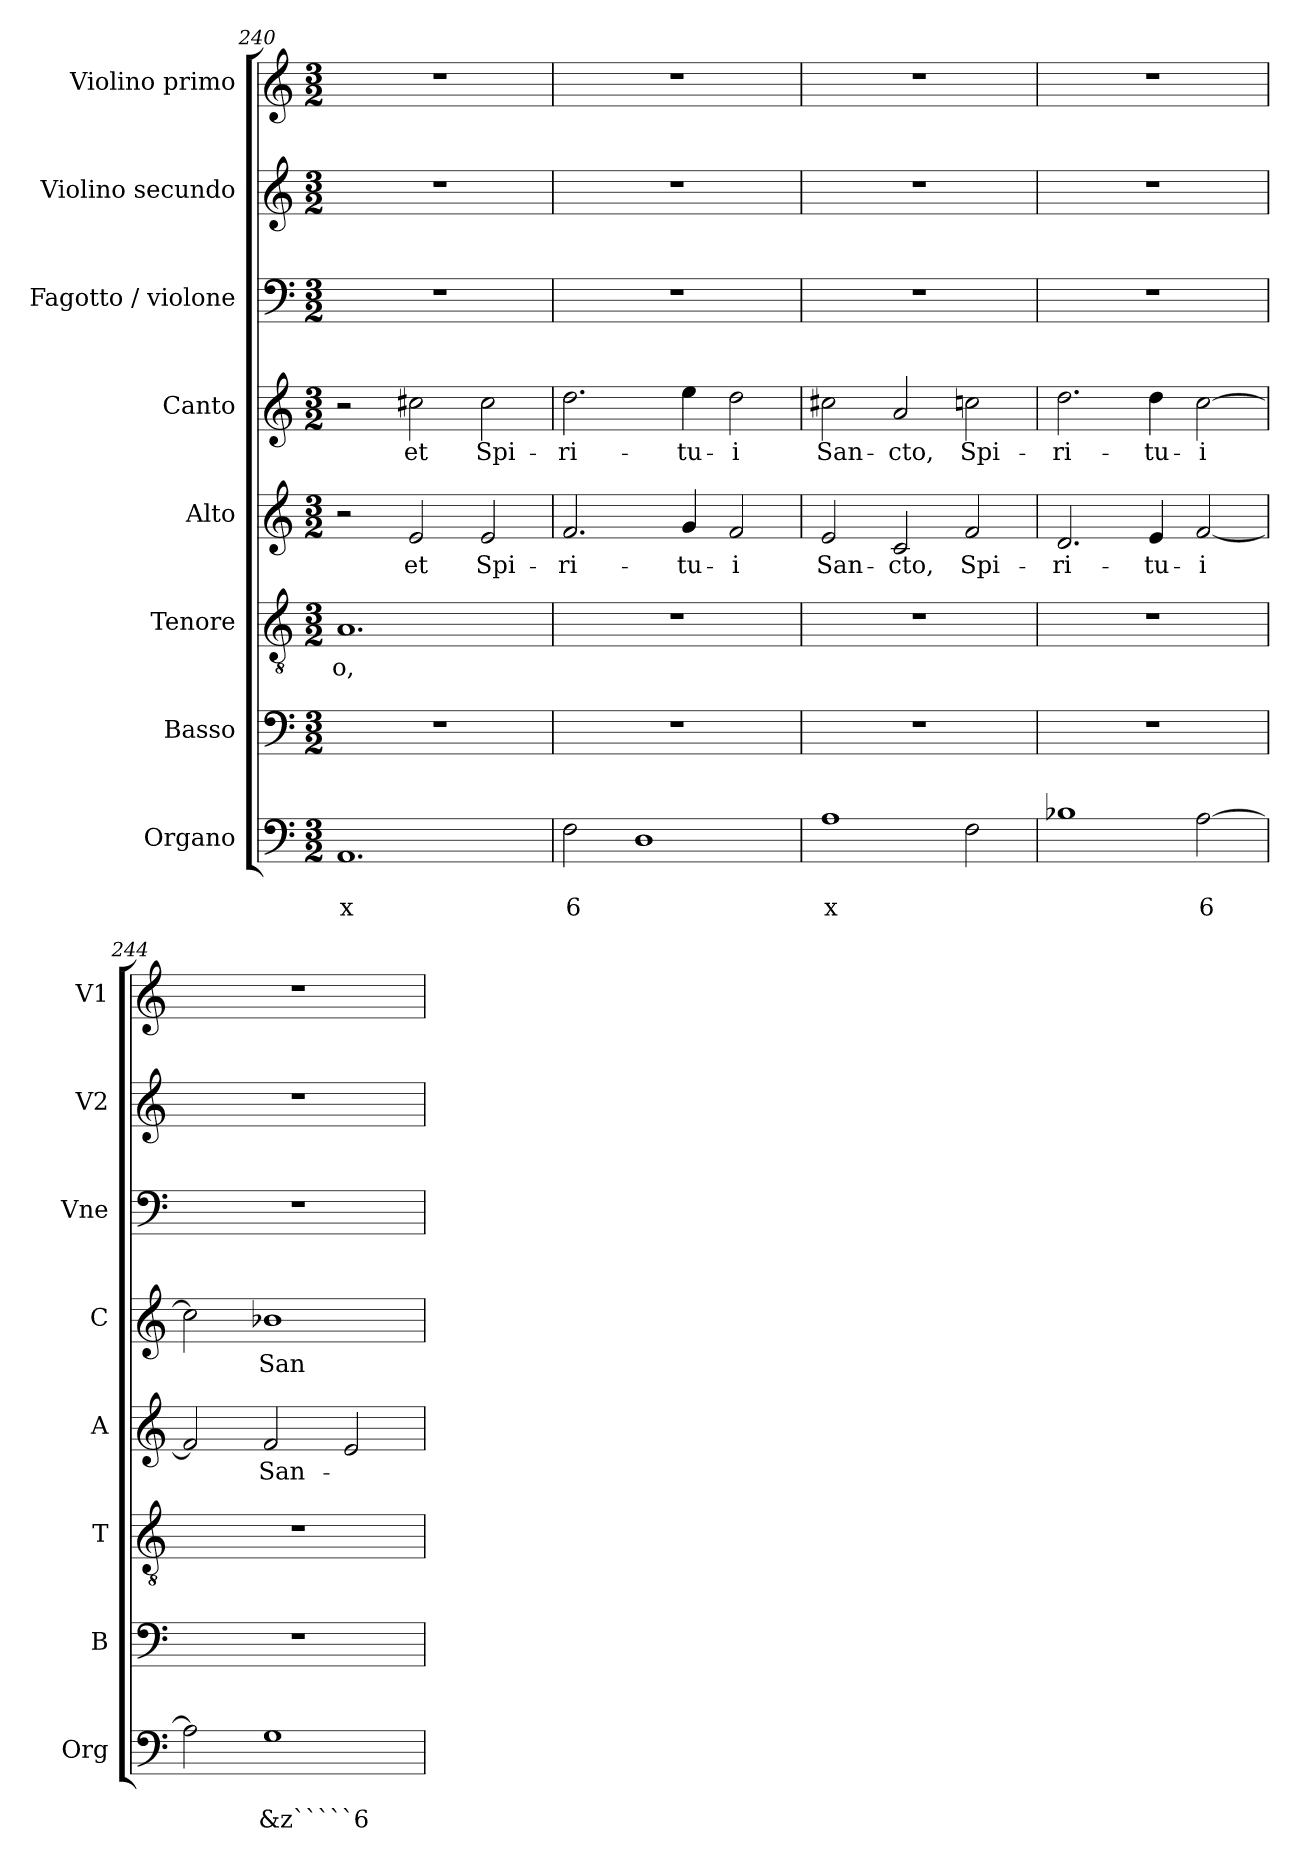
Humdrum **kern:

**kern	**text	**text	**kern	**kern	**text	**kern	**text	**kern	**text	**kern	**kern	**kern
*part8	*part8	*part8	*part7	*part6	*part6	*part5	*part5	*part4	*part4	*part3	*part2	*part1
*staff8	*staff8	*staff8	*staff7	*staff6	*staff6	*staff5	*staff5	*staff4	*staff4	*staff3	*staff2	*staff1
*I"Organo	*	*	*I"Basso	*I"Tenore	*	*I"Alto	*	*I"Canto	*	*I"Fagotto / violone	*I"Violino secundo	*I"Violino primo
*I'Org	*	*	*I'B	*I'T	*	*I'A	*	*I'C	*	*I'Vne	*I'V2	*I'V1
*clefF4	*	*	*clefF4	*clefGv2	*	*clefG2	*	*clefG2	*	*clefF4	*clefG2	*clefG2
*k[]	*	*	*k[]	*k[]	*	*k[]	*	*k[]	*	*k[]	*k[]	*k[]
*C:	*	*	*C:	*C:	*	*C:	*	*C:	*	*C:	*C:	*C:
*M3/2	*	*	*M3/2	*M3/2	*	*M3/2	*	*M3/2	*	*M3/2	*M3/2	*M3/2
=240	=240	=240	=240	=240	=240	=240	=240	=240	=240	=240	=240	=240
!	!	!LO:LY:b	!	!	!LO:LY:b	!	!	!	!	!	!	!
1.AA	.	x	1.r	1.A	-o,	2r	.	2r	.	1.r	1.r	1.r
!	!	!	!	!	!	!	!LO:LY:b	!	!LO:LY:b	!	!	!
.	.	.	.	.	.	2e/	et	2cc#X\	et	.	.	.
!	!	!	!	!	!	!	!LO:LY:b	!	!LO:LY:b	!	!	!
.	.	.	.	.	.	2e/	Spi-	2cc#\	Spi-	.	.	.
!!LO:LB:g=z
=241	=241	=241	=241	=241	=241	=241	=241	=241	=241	=241	=241	=241
!	!	!LO:LY:b	!	!	!	!	!LO:LY:b	!	!LO:LY:b	!	!	!
2F\	.	6	1.r	1.r	.	2.f/	-ri-	2.dd\	-ri-	1.r	1.r	1.r
1D	.	.	.	.	.	.	.	.	.	.	.	.
!	!	!	!	!	!	!	!LO:LY:b	!	!LO:LY:b	!	!	!
.	.	.	.	.	.	4g/	-tu-	4ee\	-tu-	.	.	.
!	!	!	!	!	!	!	!LO:LY:b	!	!LO:LY:b	!	!	!
.	.	.	.	.	.	2f/	-i	2dd\	-i	.	.	.
=242	=242	=242	=242	=242	=242	=242	=242	=242	=242	=242	=242	=242
!	!	!LO:LY:b	!	!	!	!	!LO:LY:b	!	!LO:LY:b	!	!	!
1A	.	x	1.r	1.r	.	2e/	San-	2cc#X\	San-	1.r	1.r	1.r
!	!	!	!	!	!	!	!LO:LY:b	!	!LO:LY:b	!	!	!
.	.	.	.	.	.	2c/	-cto,	2a/	-cto,	.	.	.
!	!	!	!	!	!	!	!LO:LY:b	!	!LO:LY:b	!	!	!
2F\	.	.	.	.	.	2f/	Spi-	2ccn\	Spi-	.	.	.
=243	=243	=243	=243	=243	=243	=243	=243	=243	=243	=243	=243	=243
!	!	!	!	!	!	!	!LO:LY:b	!	!LO:LY:b	!	!	!
1B-X	.	.	1.r	1.r	.	2.d/	-ri-	2.dd\	-ri-	1.r	1.r	1.r
!	!	!	!	!	!	!	!LO:LY:b	!	!LO:LY:b	!	!	!
.	.	.	.	.	.	4e/	-tu-	4dd\	-tu-	.	.	.
!	!	!LO:LY:b	!	!	!	!	!LO:LY:b	!	!LO:LY:b	!	!	!
[2A\	.	6	.	.	.	[2f/	-i	[2cc\	-i	.	.	.
=244	=244	=244	=244	=244	=244	=244	=244	=244	=244	=244	=244	=244
2A\]	.	.	1.r	1.r	.	2f/]	.	2cc\]	.	1.r	1.r	1.r
!	!	!LO:LY:b	!	!	!	!	!LO:LY:b	!	!LO:LY:b	!	!	!
1G	.	&z`````6	.	.	.	2f/	San-	1b-X	San-	.	.	.
.	.	.	.	.	.	2e/	.	.	.	.	.	.
=	=	=	=	=	=	=	=	=	=	=	=	=
*-	*-	*-	*-	*-	*-	*-	*-	*-	*-	*-	*-	*-
